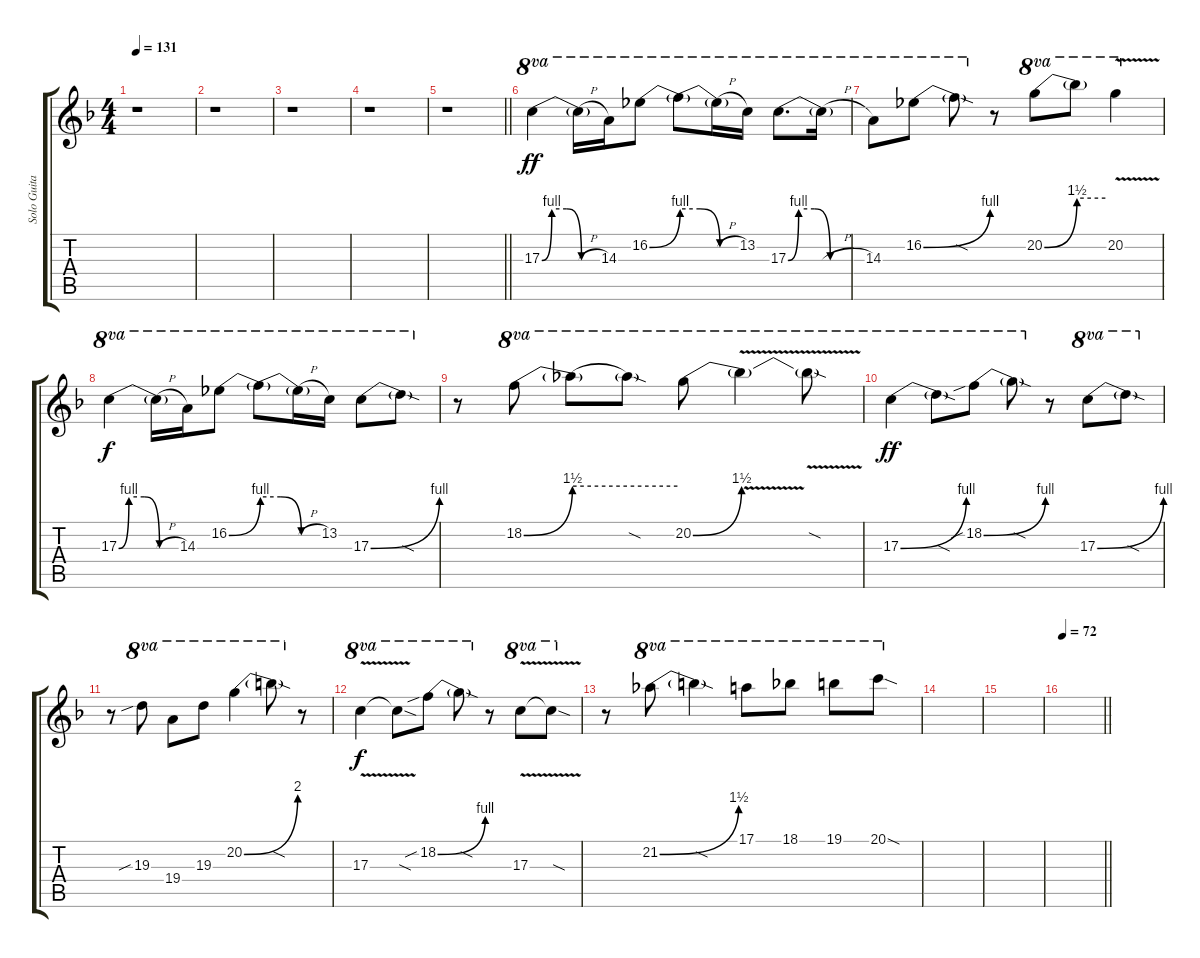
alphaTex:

\track ("Solo Guitar 1" "Solo Guita") {instrument distortionguitar}
\staff {score tabs}
\tuning (E4 B3 G3 D3 A2 D2) {hide}
\ts (4 4)
\tempo 131
\clef g2
\ks f
r.1{dy ff} |
r.1 |
r.1 |
r.1 |
\barLineRight lightlight
r.1 |
17.3{be (custom 0 0 10 4 25 4 40 0 60 0)}.4{ot 8va} 17.3{h t}.16{ot 8va} 14.3.16{ot 8va} 16.2{be (bend 0 0 60 4)}.8{ot 8va} 16.2{be (custom 0 4 20 4 40 0 60 0) t}.8{ot 8va} 16.2{h t}.16{ot 8va} 13.2.16{ot 8va} 17.3{be (custom 0 0 10 4 25 4 40 0 60 0)}.8{d ot 8va} 17.3{h t}.16{ot 8va} |
14.3.8{ot 8va} 16.2{be (bend 0 0 60 4)}.8{ot 8va} 16.2{sod t}.8{ot 8va} r.8 20.2{be (bend 0 0 60 6)}.8{ot 8va} 20.2{be (hold 0 6 60 6) t}.8{ot 8va} 20.2{v}.4{ot 8va} |
17.3{be (custom 0 0 10 4 25 4 40 0 60 0)}.4{ot 8va dy f} 17.3{h t}.16{ot 8va} 14.3.16{ot 8va} 16.2{be (bend 0 0 60 4)}.8{ot 8va} 16.2{be (custom 0 4 20 4 40 0 60 0) t}.8{ot 8va} 16.2{h t}.16{ot 8va} 13.2.16{ot 8va} 17.3{be (bend 0 0 60 4)}.8{ot 8va} 17.3{sod t}.8{ot 8va} |
r.8 18.2{be (bend 0 0 60 6)}.8{ot 8va} 18.2{be (hold 0 6 60 6) t}.8{ot 8va} 18.2{sod t}.8{ot 8va} 20.2{be (bend 0 0 60 6)}.8{ot 8va} 20.2{v t}.4{ot 8va} 20.2{sod t}.8{ot 8va} |
17.3{be (bend 0 0 60 4)}.4{ot 8va dy ff} 17.3{sod t}.8{ot 8va} 18.2{be (bend 0 0 60 4) sib}.8{ot 8va} 18.2{sod t}.8{ot 8va} r.8 17.3{be (bend 0 0 60 4)}.8{ot 8va} 17.3{sod t}.8{ot 8va} |
r.8 19.3{sib}.8{ot 8va} 19.4.8{ot 8va} 19.3.8{ot 8va} 20.2{be (bend 0 0 60 8)}.4{ot 8va} 20.2{sod t}.8{ot 8va} r.8 |
17.3{v}.4{ot 8va dy f} 17.3{sod t}.8{ot 8va} 18.2{be (bend 0 0 60 4) sib}.8{ot 8va} 18.2{sod t}.8{ot 8va} r.8 17.3{v}.8{ot 8va} 17.3{sod t}.8{ot 8va} |
r.8 21.2{be (bend 0 0 60 6)}.8{ot 8va} 21.2{sod t}.4{ot 8va} 17.1.8{ot 8va} 18.1.8{ot 8va} 19.1.8{ot 8va} 20.1{sod}.8{ot 8va} |
|
|
\tempo 72
\barLineRight lightlight
